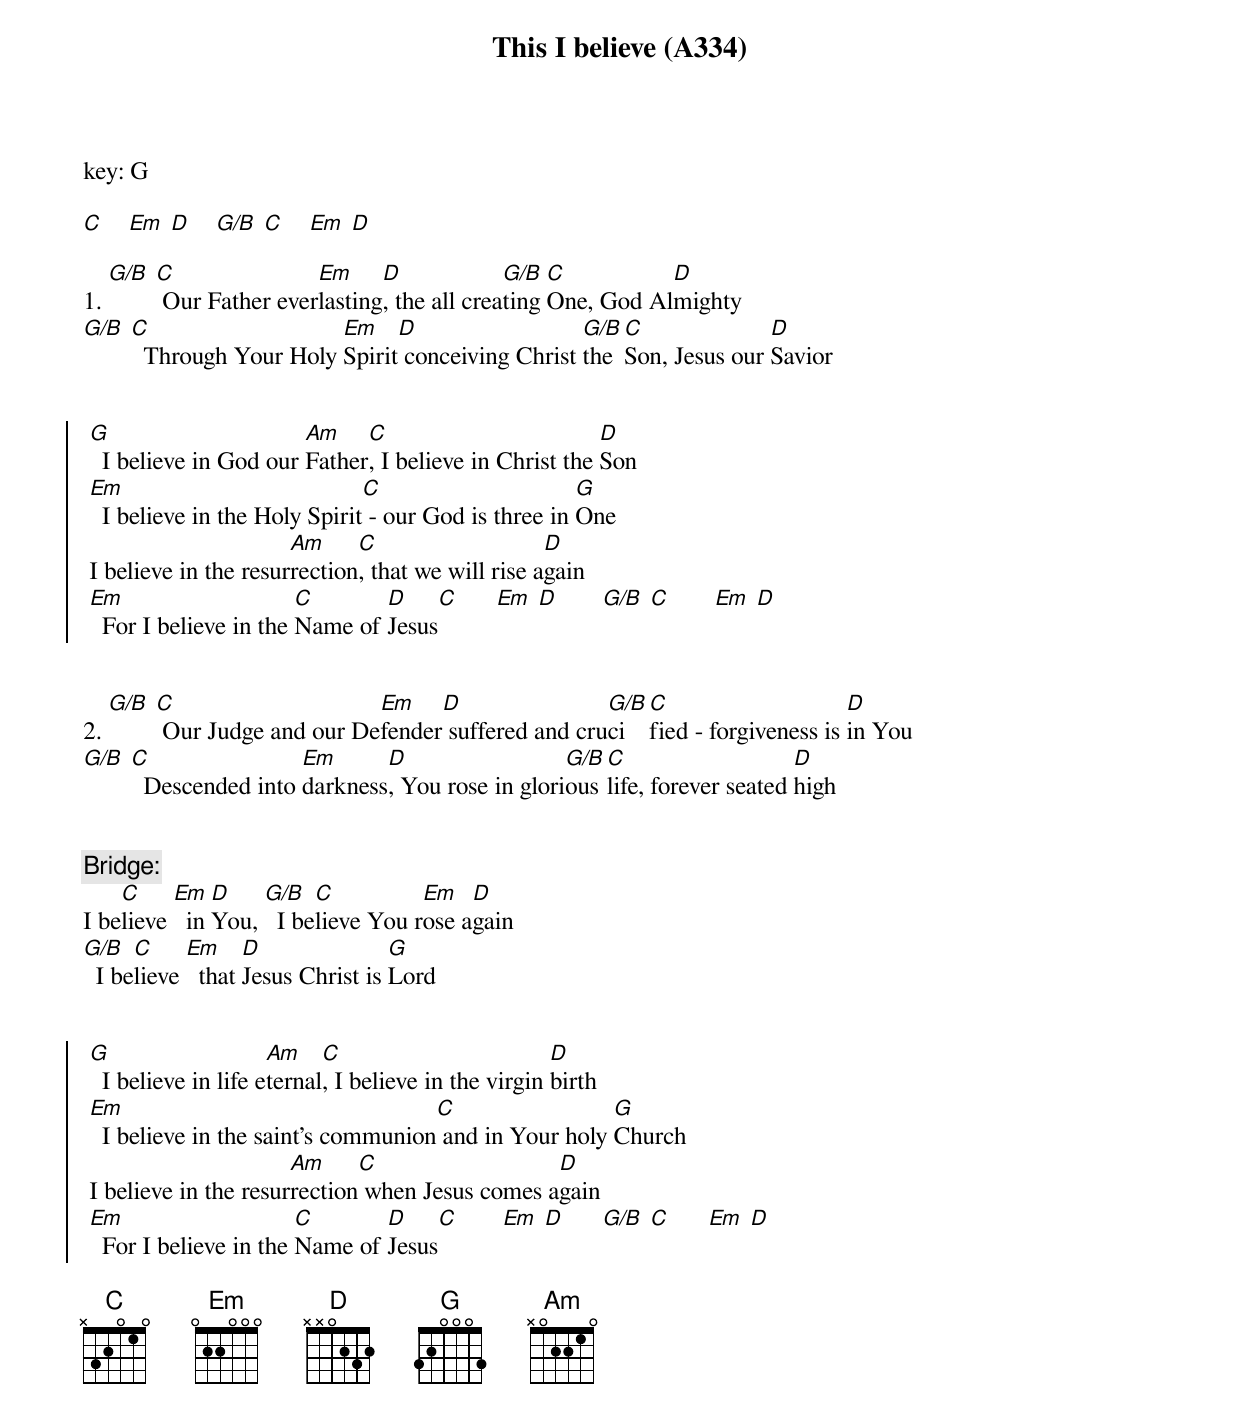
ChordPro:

{title: This I believe (A334)}
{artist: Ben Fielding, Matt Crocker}
key: G

[C]    [Em] [D]    [G/B] [C]    [Em] [D]

1. [G/B] [C] Our Father ever[Em]lasting[D], the all crea[G/B]ting [C]One, God Al[D]mighty
[G/B] [C]  Through Your Holy [Em]Spirit[D] conceiving Christ [G/B]the [C]Son, Jesus our [D]Savior


{soc}
 [G]  I believe in God our [Am]Father[C], I believe in Christ the [D]Son
 [Em]  I believe in the Holy Spirit[C] - our God is three in [G]One
 I believe in the resur[Am]rection[C], that we will rise a[D]gain
 [Em]  For I believe in the [C]Name of [D]Jesus[C]      [Em] [D]       [G/B] [C]       [Em] [D]
 {eoc}


2. [G/B] [C] Our Judge and our De[Em]fender[D] suffered and cru[G/B]ci[C]fied - forgiveness is [D]in You
[G/B] [C]  Descended into [Em]darkness[D], You rose in glori[G/B]ous [C]life, forever seated [D]high


{comment: Bridge:}
I be[C]lieve [Em]  in [D]You, [G/B]  I be[C]lieve You r[Em]ose a[D]gain
[G/B]  I be[C]lieve [Em]  that [D]Jesus Christ is [G]Lord


{soc}
 [G]  I believe in life e[Am]ternal[C], I believe in the virgin [D]birth
 [Em]  I believe in the saint's communion[C] and in Your holy [G]Church
 I believe in the resur[Am]rection[C] when Jesus comes a[D]gain
 [Em]  For I believe in the [C]Name of [D]Jesus[C]       [Em] [D]      [G/B] [C]      [Em] [D]
 {eoc}

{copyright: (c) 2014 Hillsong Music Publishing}
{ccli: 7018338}
